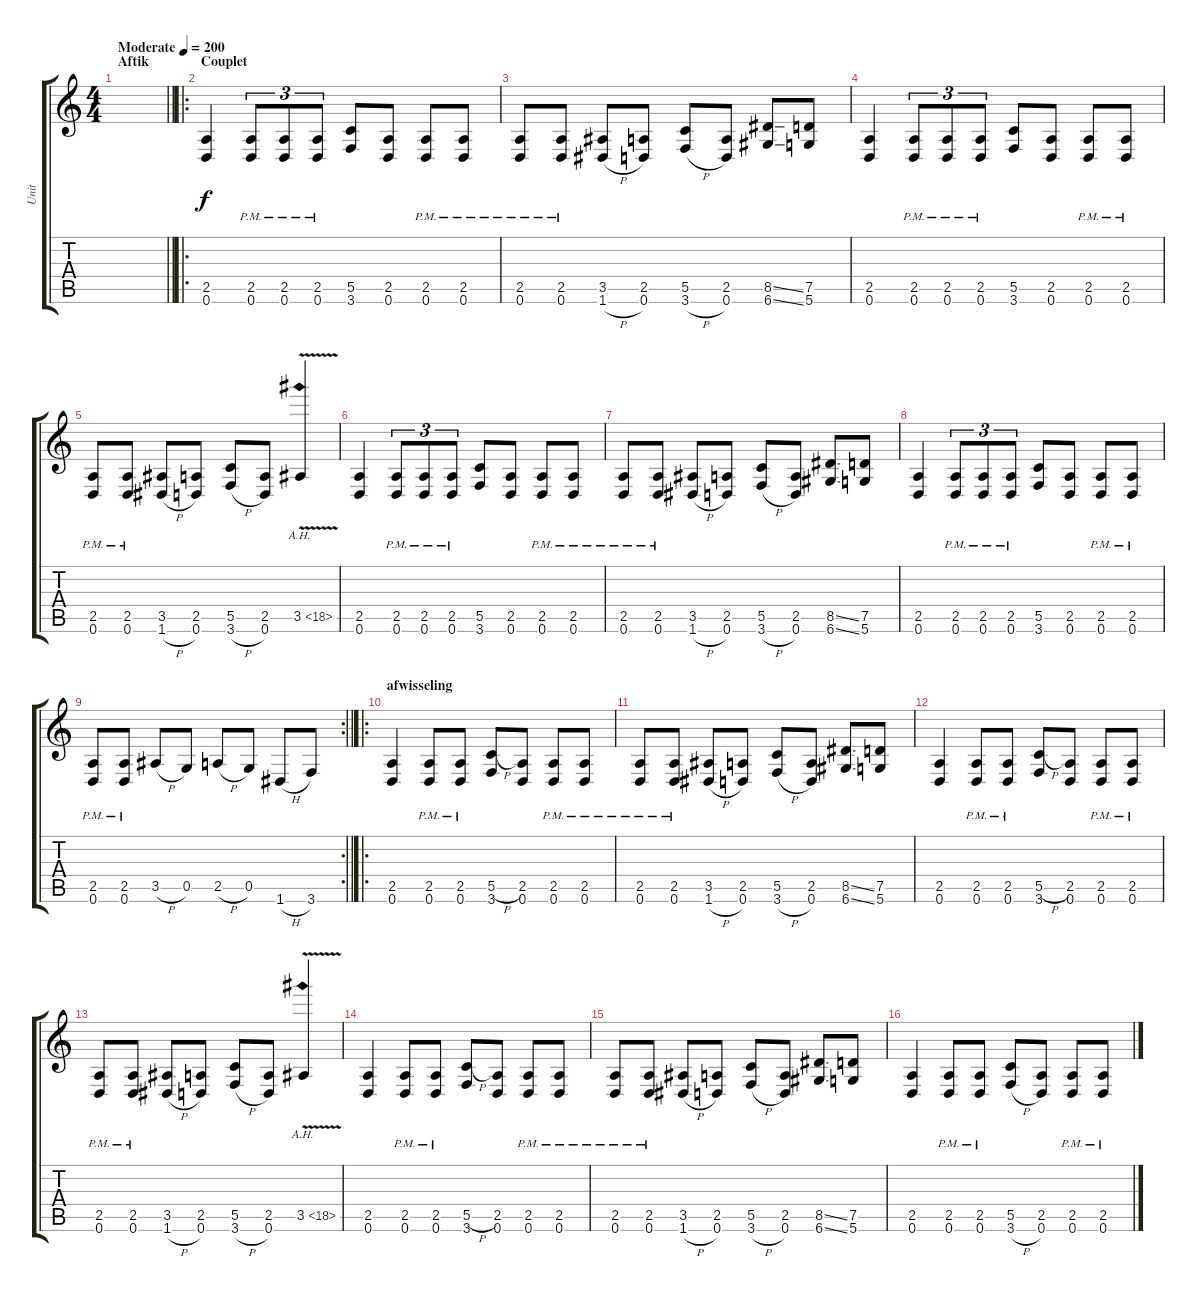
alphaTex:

\track ("Unit" "Unit") {instrument overdrivenguitar}
\staff {score tabs}
\tuning (D4 A3 F3 C3 G2 D2) {hide}
\ts (4 4)
\section ("" "Aftik")
\tempo (200 "Moderate")
\clef g2
\barLineRight lightlight
\ks c
|
\ro
\section ("" "Couplet")
(2.5 0.6).4 (2.5{pm} 0.6{pm}).8{tu (3 2)} (2.5{pm} 0.6{pm}).8{tu (3 2)} (2.5{pm} 0.6{pm}).8{tu (3 2)} (5.5 3.6).8 (2.5 0.6).8 (2.5{pm} 0.6{pm}).8 (2.5{pm} 0.6{pm}).8 |
(2.5{pm} 0.6{pm}).8 (2.5{pm} 0.6{pm}).8 (3.5 1.6{h}).8 (2.5 0.6).8 (5.5 3.6{h}).8 (2.5 0.6).8 (8.5{ss} 6.6{ss}).8 (7.5 5.6).8 |
(2.5 0.6).4 (2.5{pm} 0.6{pm}).8{tu (3 2)} (2.5{pm} 0.6{pm}).8{tu (3 2)} (2.5{pm} 0.6{pm}).8{tu (3 2)} (5.5 3.6).8 (2.5 0.6).8 (2.5{pm} 0.6{pm}).8 (2.5{pm} 0.6{pm}).8 |
(2.5{pm} 0.6{pm}).8 (2.5{pm} 0.6{pm}).8 (3.5 1.6{h}).8 (2.5 0.6).8 (5.5 3.6{h}).8 (2.5 0.6).8 3.5{ah 15 v}.4 |
(2.5 0.6).4 (2.5{pm} 0.6{pm}).8{tu (3 2)} (2.5{pm} 0.6{pm}).8{tu (3 2)} (2.5{pm} 0.6{pm}).8{tu (3 2)} (5.5 3.6).8 (2.5 0.6).8 (2.5{pm} 0.6{pm}).8 (2.5{pm} 0.6{pm}).8 |
(2.5{pm} 0.6{pm}).8 (2.5{pm} 0.6{pm}).8 (3.5 1.6{h}).8 (2.5 0.6).8 (5.5 3.6{h}).8 (2.5 0.6).8 (8.5{ss} 6.6{ss}).8 (7.5 5.6).8 |
(2.5 0.6).4 (2.5{pm} 0.6{pm}).8{tu (3 2)} (2.5{pm} 0.6{pm}).8{tu (3 2)} (2.5{pm} 0.6{pm}).8{tu (3 2)} (5.5 3.6).8 (2.5 0.6).8 (2.5{pm} 0.6{pm}).8 (2.5{pm} 0.6{pm}).8 |
\rc 2
\barLineRight lightlight
(2.5{pm} 0.6{pm}).8 (2.5{pm} 0.6{pm}).8 3.5{h}.8 0.5.8 2.5{h}.8 0.5.8 1.6{h}.8 3.6.8 |
\ro
\section ("" "afwisseling")
(2.5 0.6).4 (2.5{pm} 0.6{pm}).8 (2.5{pm} 0.6{pm}).8 (5.5{h} 3.6).8 (2.5 0.6).8 (2.5{pm} 0.6{pm}).8 (2.5{pm} 0.6{pm}).8 |
(2.5{pm} 0.6{pm}).8 (2.5{pm} 0.6{pm}).8 (3.5 1.6{h}).8 (2.5 0.6).8 (5.5 3.6{h}).8 (2.5 0.6).8 (8.5{ss} 6.6{ss}).8 (7.5 5.6).8 |
(2.5 0.6).4 (2.5{pm} 0.6{pm}).8 (2.5{pm} 0.6{pm}).8 (5.5{h} 3.6).8 (2.5 0.6).8 (2.5{pm} 0.6{pm}).8 (2.5{pm} 0.6{pm}).8 |
(2.5{pm} 0.6{pm}).8 (2.5{pm} 0.6{pm}).8 (3.5 1.6{h}).8 (2.5 0.6).8 (5.5 3.6{h}).8 (2.5 0.6).8 3.5{ah 15 v}.4 |
(2.5 0.6).4 (2.5{pm} 0.6{pm}).8 (2.5{pm} 0.6{pm}).8 (5.5{h} 3.6).8 (2.5 0.6).8 (2.5{pm} 0.6{pm}).8 (2.5{pm} 0.6{pm}).8 |
(2.5{pm} 0.6{pm}).8 (2.5{pm} 0.6{pm}).8 (3.5 1.6{h}).8 (2.5 0.6).8 (5.5 3.6{h}).8 (2.5 0.6).8 (8.5{ss} 6.6{ss}).8 (7.5 5.6).8 |
(2.5 0.6).4 (2.5{pm} 0.6{pm}).8 (2.5{pm} 0.6{pm}).8 (5.5 3.6{h}).8 (2.5 0.6).8 (2.5{pm} 0.6{pm}).8 (2.5{pm} 0.6{pm}).8
